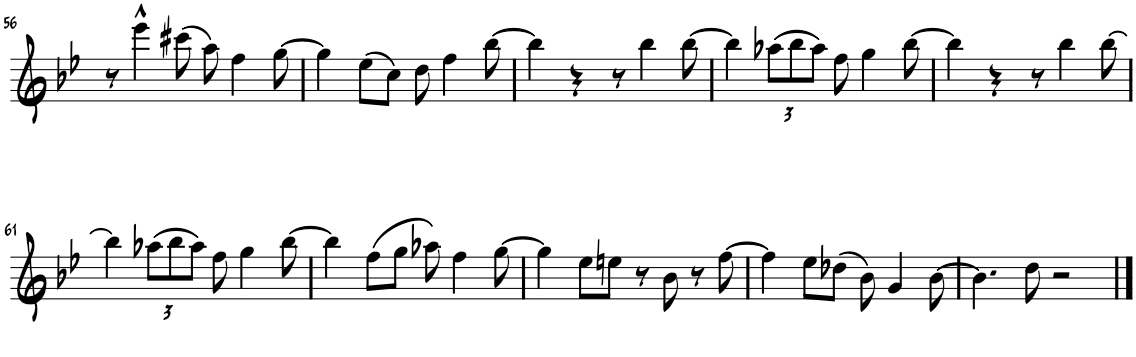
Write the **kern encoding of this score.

**kern
*part1
*staff1
*I"Alto Saxophone
*I'A. Sax.
!!LO:PB:g=z
*clefG2
*Trd5c9
*k[b-e-]
*M4/4
=56
8r
4eee-^^\
(8ccc#X\
8aa\)
4ff\
[8gg\
=57
4gg\]
(8ee-\L
8cc\J)
8dd\
4ff\
[8bb-\
=58
4bb-\]
4r
8r
4bb-\
[8bb-\
=59
4bb-\]
*Xbrackettup
(12aa-X\L
12bb-\
12aa-\J)
8ff\
4gg\
[8bb-\
=60
4bb-\]
4r
8r
4bb-\
[8bb-\
!!LO:LB:g=z
=61
4bb-\]
(12aa-X\L
12bb-\
12aa-\J)
8ff\
4gg\
[8bb-\
=62
4bb-\]
(8ff\L
8gg\J
8aa-X\)
4ff\
[8gg\
=63
4gg\]
8ee-\L
8een\J
8r
8b-\
8r
[8ff\
=64
4ff\]
8ee-\L
(8dd-X\J
8b-\)
4g/
[8b-\
=65
4.b-\]
8dd\
2r
==
*-
